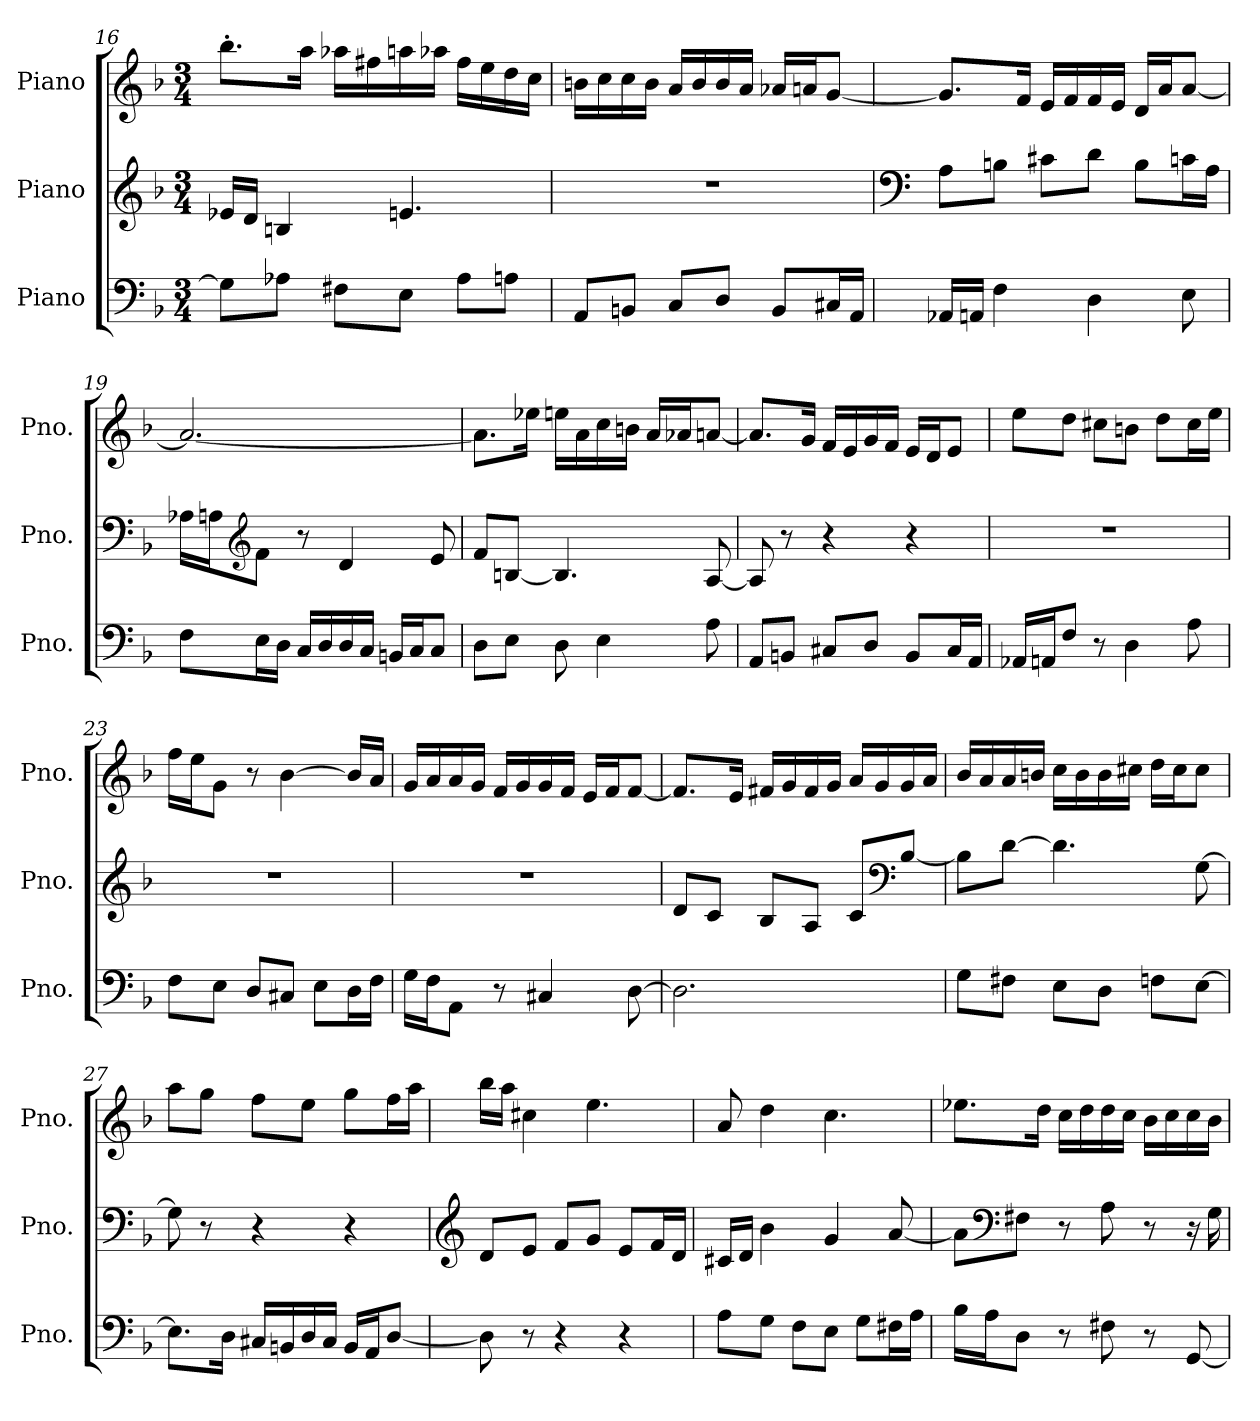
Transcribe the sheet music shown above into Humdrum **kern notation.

**kern	**kern	**kern
*part3	*part2	*part1
*staff3	*staff2	*staff1
*I"Piano	*I"Piano	*I"Piano
*I'Pno.	*I'Pno.	*I'Pno.
*clefF4	*clefG2	*clefG2
*k[b-]	*k[b-]	*k[b-]
*M3/4	*M3/4	*M3/4
=16	=16	=16
8Gi\L]	16e-Xj/LL	8.bb-'Z\L
.	16dj/JJ	.
8A-Xi\J	4Bnj/	.
.	.	16aaZ\Jk
8F#Xi\L	.	16aa-XZ\LL
.	.	16ff#XZ\
8Ei\J	4.enj/	16aanZ\
.	.	16aa-XZ\JJ
8A-i\L	.	16ff#Z\LL
.	.	16eeZ\
8Ani\J	.	16ddZ\
.	.	16ccZ\JJ
=17	=17	=17
8AAi/L	2.r	16bnZ\LL
.	.	16ccZ\
8BBni/J	.	16ccZ\
.	.	16bZ\JJ
8Ci/L	.	16aZ/LL
.	.	16bZ/
8Di/J	.	16bZ/
.	.	16aZ/JJ
8BBi/L	.	16a-XZ/LL
.	.	16anZ/J
16C#Xi/L	.	[8gZ/J
16AAi/JJ	.	.
!!LO:LB:g=z
=18	=18	=18
*	*clefF4	*
16AA-Xi/LL	8Aj\L	8.gZ/L]
16AAni/JJ	.	.
4Fi\	8Bnj\J	.
.	.	16fZ/Jk
.	8c#Xj\L	16eZ/LL
.	.	16fZ/
4Di\	8dj\J	16fZ/
.	.	16eZ/JJ
.	8Bj\L	16dZ/LL
.	.	16aZ/J
8Ei\	16cnj\L	[8aZ/J
.	16Aj\JJ	.
=19	=19	=19
8Fi\L	16A-Xj\LL	2.aZ/_
.	16Anj\J	.
*	*clefG2	*
16Ei\L	8fj\J	.
16Di\JJ	.	.
16Ci/LL	8r	.
16Di/	.	.
16Di/	4dj/	.
16Ci/JJ	.	.
16BBni/LL	.	.
16Ci/J	.	.
8Ci/J	8ej/	.
=20	=20	=20
8Di\L	8fj/L	8.aZ\L]
8Ei\J	[8Bnj/J	.
.	.	16ee-XZ\Jk
8Di\	4.Bj/]	16eenZ\LL
.	.	16aZ\
4Ei\	.	16ccZ\
.	.	16bnZ\JJ
.	.	16aZ/LL
.	.	16a-XZ/J
8Ai\	[8Aj/	[8anZ/J
!!LO:LB:g=z
=21	=21	=21
8AAi/L	8Aj/]	8.aZ/L]
8BBni/J	8r	.
.	.	16gZ/Jk
8C#Xi/L	4r	16fZ/LL
.	.	16eZ/
8Di/J	.	16gZ/
.	.	16fZ/JJ
8BBi/L	4r	16eZ/LL
.	.	16dZ/J
16C#i/L	.	8eZ/J
16AAi/JJ	.	.
=22	=22	=22
16AA-Xi/LL	2.r	8eeZ\L
16AAni/J	.	.
8Fi/J	.	8ddZ\J
8r	.	8cc#XZ\L
4Di\	.	8bnZ\J
.	.	8ddZ\L
8Ai\	.	16cc#Z\L
.	.	16eeZ\JJ
=23	=23	=23
8Fi\L	2.r	16ffZ\LL
.	.	16eeZ\J
8Ei\J	.	8gZ\J
8Di/L	.	8r
8C#Xi/J	.	[4b-Z\
8Ei\L	.	.
16Di\L	.	16b-Z/LL]
16Fi\JJ	.	16aZ/JJ
=24	=24	=24
16Gi\LL	2.r	16gZ/LL
16Fi\J	.	16aZ/
8AAi\J	.	16aZ/
.	.	16gZ/JJ
8r	.	16fZ/LL
.	.	16gZ/
4C#Xi/	.	16gZ/
.	.	16fZ/JJ
.	.	16eZ/LL
.	.	16fZ/J
[8Di\	.	[8fZ/J
!!LO:LB:g=z
=25	=25	=25
2.Di\]	8dj/L	8.fZ/L]
.	8cj/J	.
.	.	16eZ/Jk
.	8B-j/L	16f#XZ/LL
.	.	16gZ/
.	8Aj/J	16f#Z/
.	.	16gZ/JJ
.	8cj/L	16aZ/LL
.	.	16gZ/
*	*clefF4	*
.	[8B-j/J	16gZ/
.	.	16aZ/JJ
=26	=26	=26
8Gi\L	8B-j\L]	16b-Z/LL
.	.	16aZ/
8F#Xi\J	[8dj\J	16aZ/
.	.	16bnZ/JJ
8Ei\L	4.dj\]	16ccZ\LL
.	.	16bZ\
8Di\J	.	16bZ\
.	.	16cc#XZ\JJ
8Fni\L	.	16ddZ\LL
.	.	16cc#Z\J
[8Ei\J	[8Gj\	8cc#Z\J
=27	=27	=27
8.Ei\L]	8Gj\]	8aaZ\L
.	8r	8ggZ\J
16Di\Jk	.	.
16C#Xi/LL	4r	8ffZ\L
16BBni/	.	.
16Di/	.	8eeZ\J
16C#i/JJ	.	.
16BBi/LL	4r	8ggZ\L
16AAi/J	.	.
[8Di/J	.	16ffZ\L
.	.	16aaZ\JJ
!!LO:PB:g=z
=28	=28	=28
*	*clefG2	*
8Di\]	8dj/L	16bb-Z\LL
.	.	16aaZ\JJ
8r	8ej/J	4cc#XZ\
4r	8fj/L	.
.	8gj/J	4.eeZ\
4r	8ej/L	.
.	16fj/L	.
.	16dj/JJ	.
=29	=29	=29
8Ai\L	16c#Xj/LL	8aZ/
.	16dj/JJ	.
8Gi\J	4b-j\	4ddZ\
8Fi\L	.	.
8Ei\J	4gj/	4.ccZ\
8Gi\L	.	.
16F#Xi\L	[8aj/	.
16Ai\JJ	.	.
=30	=30	=30
16B-i\LL	8aj\L]	8.ee-XZ\L
16Ai\J	.	.
*	*clefF4	*
8Di\J	8F#Xj\J	.
.	.	16ddZ\Jk
8r	8r	16ccZ\LL
.	.	16ddZ\
8F#Xi\	8Aj\	16ddZ\
.	.	16ccZ\JJ
8r	8r	16b-Z\LL
.	.	16ccZ\
[8GGi/	16r	16ccZ\
.	16Gj\	16b-Z\JJ
=	=	=
*-	*-	*-
